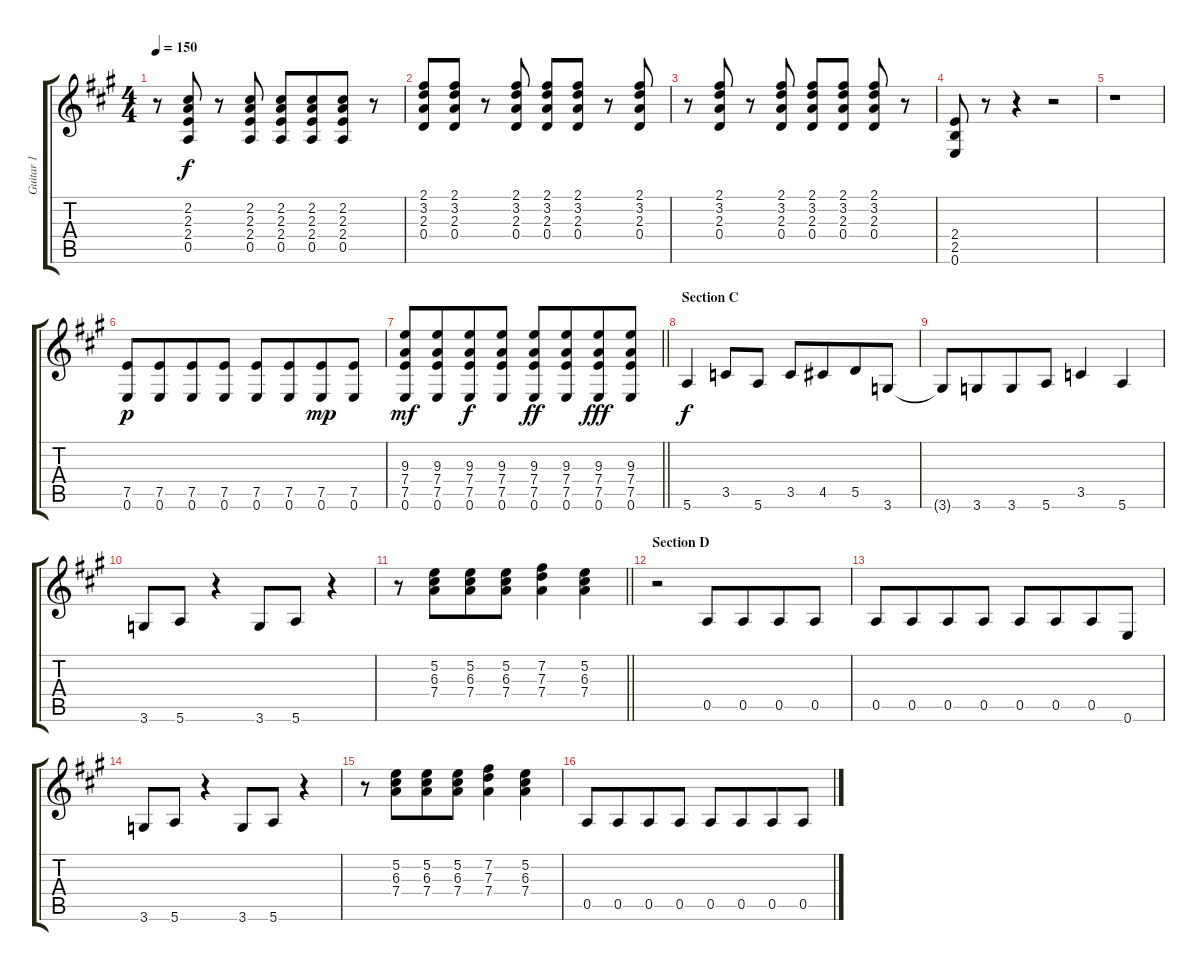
\track ("Guitar 1" "Guitar 1") {instrument overdrivenguitar}
\staff {score tabs}
\tuning (E4 B3 G3 D3 A2 E2) {hide}
\ts (4 4)
\tempo 150
\clef g2
\ks a
r.8{dy f} (2.2 2.3 2.4 0.5).8 r.8 (2.2 2.3 2.4 0.5).8 (2.2 2.3 2.4 0.5).8 (2.2 2.3 2.4 0.5).8{beam merge} (2.2 2.3 2.4 0.5).8 r.8 |
(2.1 3.2 2.3 0.4).8{beam Up} (2.1 3.2 2.3 0.4).8{beam Up} r.8 (2.1 3.2 2.3 0.4).8{beam Up} (2.1 3.2 2.3 0.4).8{beam Up} (2.1 3.2 2.3 0.4).8{beam Up} r.8 (2.1 3.2 2.3 0.4).8{beam Up} |
r.8 (2.1 3.2 2.3 0.4).8{beam Up} r.8 (2.1 3.2 2.3 0.4).8{beam Up} (2.1 3.2 2.3 0.4).8{beam Up} (2.1 3.2 2.3 0.4).8{beam Up} (2.1 3.2 2.3 0.4).8{beam Up} r.8 |
(2.4 2.5 0.6).8 r.8 r.4 r.2 |
r.1 |
(7.5 0.6).8{dy p} (7.5 0.6).8{beam merge} (7.5 0.6).8 (7.5 0.6).8 (7.5 0.6).8 (7.5 0.6).8{beam merge} (7.5 0.6).8{dy mp} (7.5 0.6).8 |
\barLineRight lightlight
(9.3 7.4 7.5 0.6).8{dy mf} (9.3 7.4 7.5 0.6).8{beam merge} (9.3 7.4 7.5 0.6).8{dy f} (9.3 7.4 7.5 0.6).8 (9.3 7.4 7.5 0.6).8{dy ff} (9.3 7.4 7.5 0.6).8{beam merge} (9.3 7.4 7.5 0.6).8{dy fff} (9.3 7.4 7.5 0.6).8 |
\section ("" "Section C")
5.6.4{dy f} 3.5.8 5.6.8 3.5.8 4.5.8{beam merge} 5.5.8 3.6.8 |
3.6{t}.8 3.6.8{beam merge} 3.6.8 5.6.8 3.5.4 5.6.4 |
3.6.8 5.6.8 r.4 3.6.8 5.6.8 r.4 |
\barLineRight lightlight
r.8 (5.2 6.3 7.4).8{beam merge} (5.2 6.3 7.4).8 (5.2 6.3 7.4).8 (7.2 7.3 7.4).4 (5.2 6.3 7.4).4 |
\section ("" "Section D")
r.2 0.5.8 0.5.8{beam merge} 0.5.8 0.5.8 |
0.5.8 0.5.8{beam merge} 0.5.8 0.5.8 0.5.8 0.5.8{beam merge} 0.5.8 0.6.8 |
3.6.8 5.6.8 r.4 3.6.8 5.6.8 r.4 |
r.8 (5.2 6.3 7.4).8{beam merge} (5.2 6.3 7.4).8 (5.2 6.3 7.4).8 (7.2 7.3 7.4).4 (5.2 6.3 7.4).4 |
0.5.8 0.5.8{beam merge} 0.5.8 0.5.8 0.5.8 0.5.8{beam merge} 0.5.8 0.5.8
